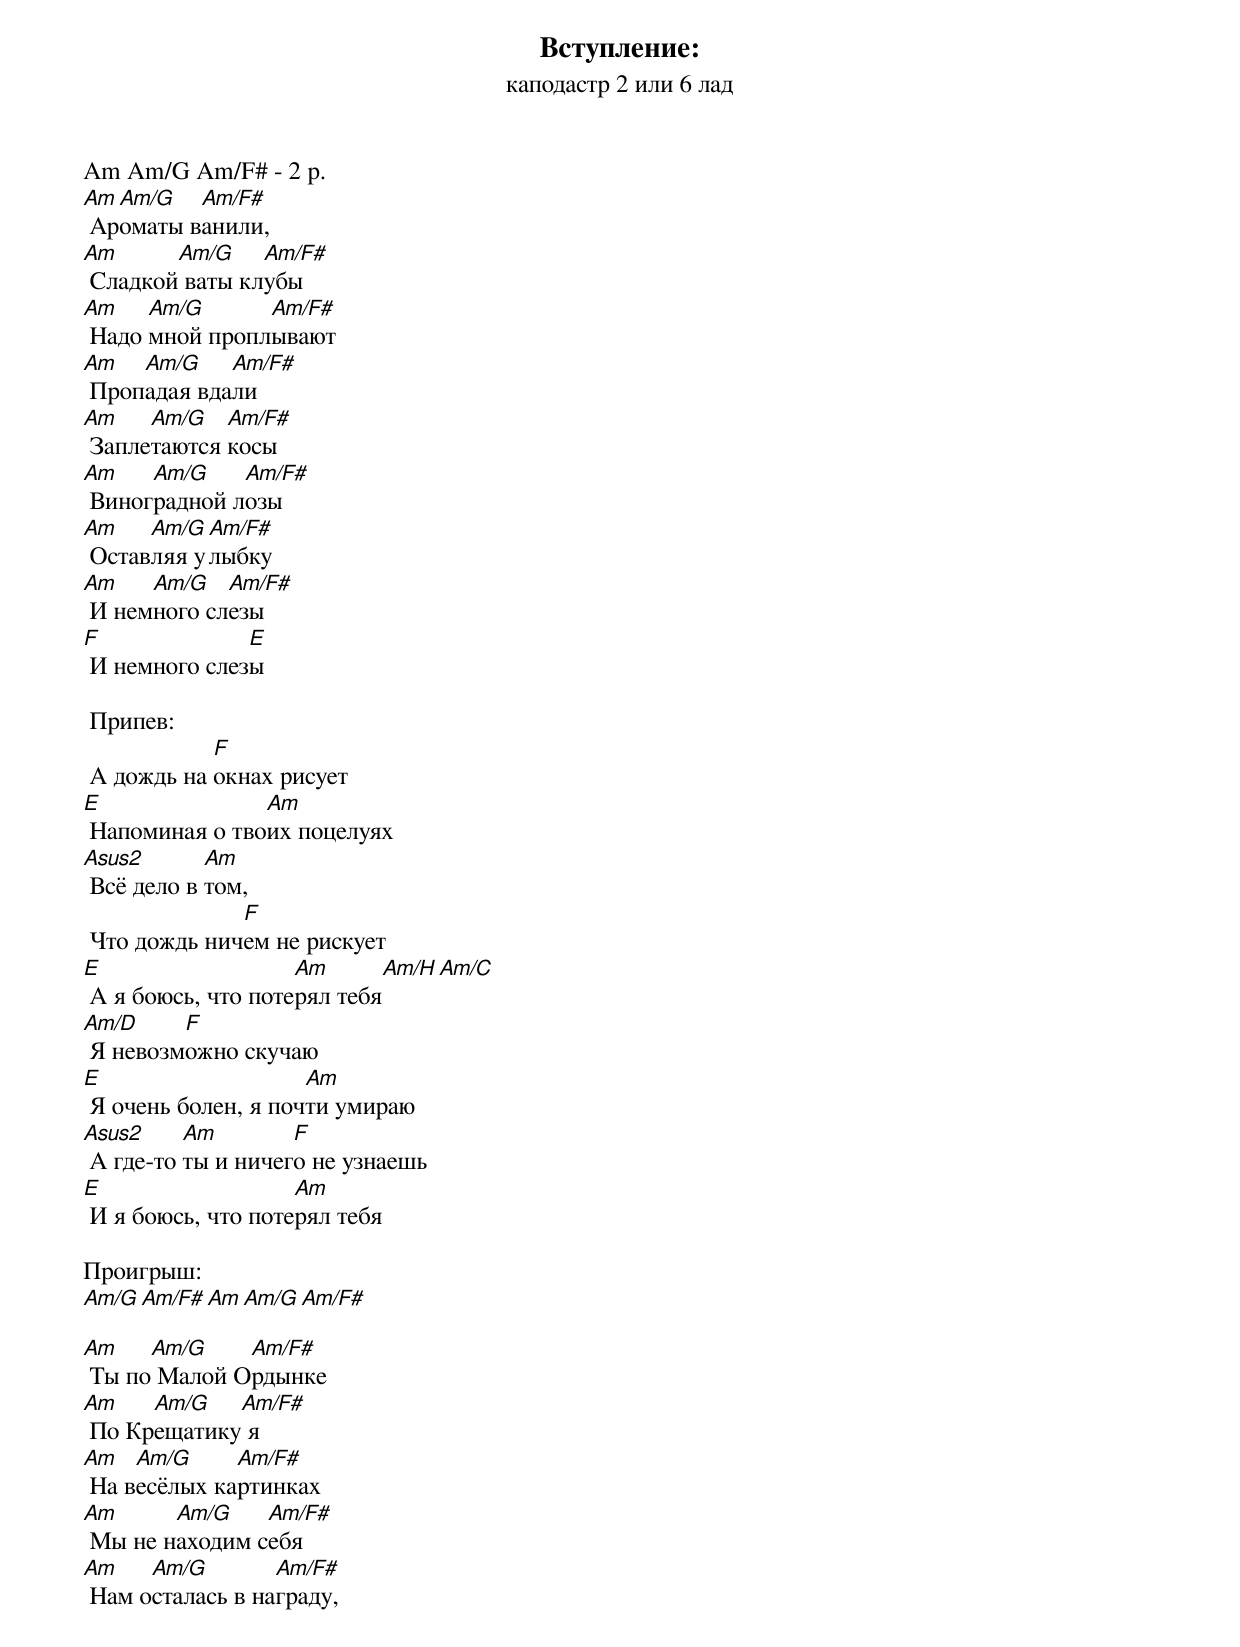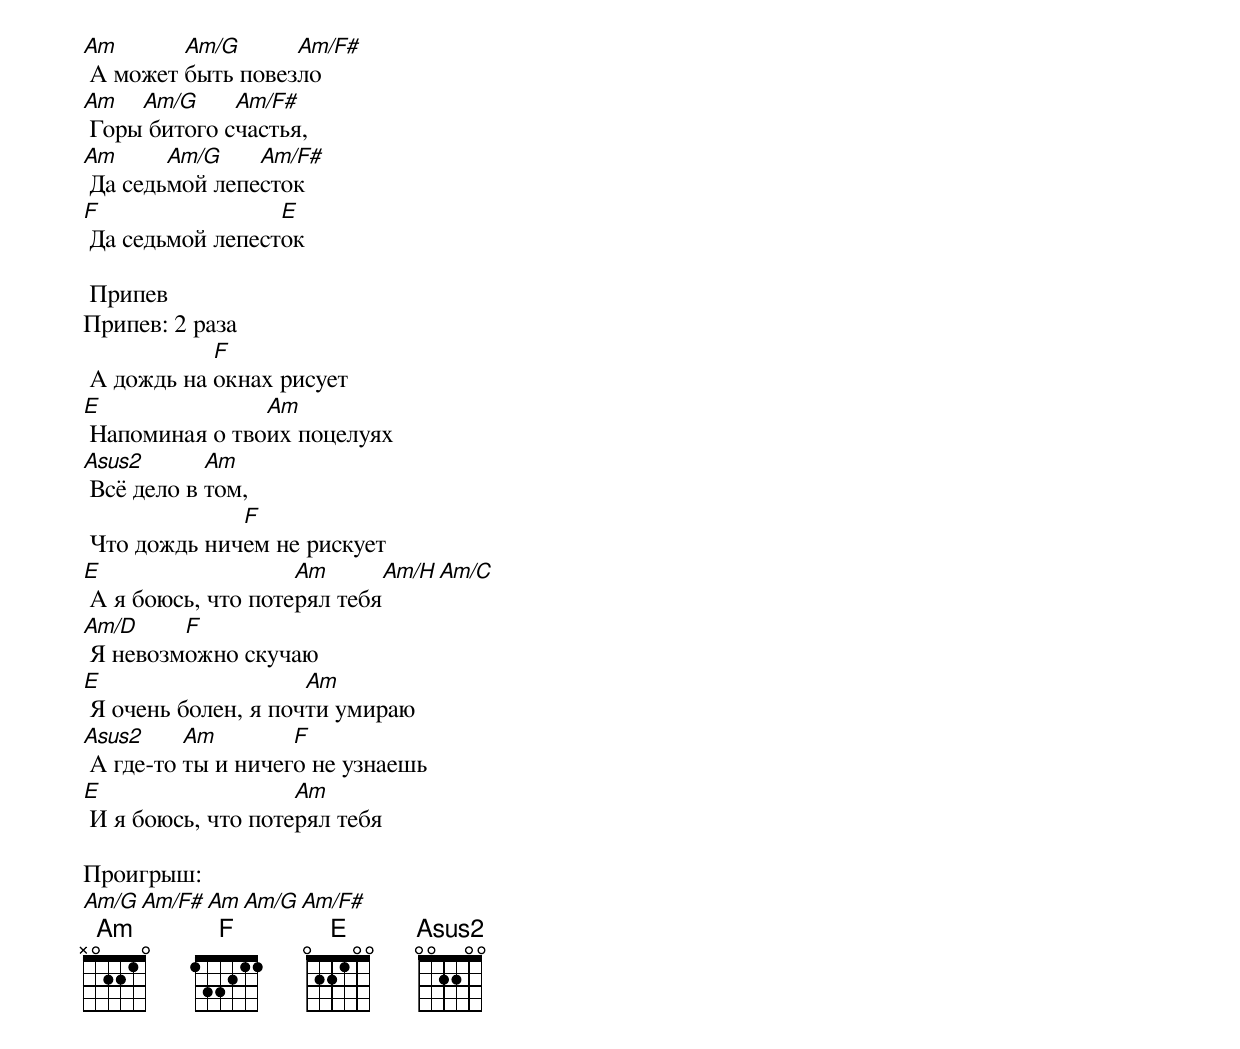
Вступление:
каподастр 2 или 6 лад
Am Am/G Am/F# - 2 р.
Am Am/G   Am/F#
 Ароматы ванили,
Am      Am/G    Am/F#
 Cладкой ваты клубы
Am    Am/G      Am/F#
 Надо мной проплывают
Am   Am/G    Am/F#
 Пропадая вдали
Am    Am/G   Am/F#
 Заплетаются косы
Am    Am/G    Am/F#
 Виноградной лозы
Am    Am/G Am/F#
 Оставляя улыбку
Am    Am/G   Am/F#
 И немного слезы
F              E
 И немного слезы

 Припев:
            F
 А дождь на окнах рисует
E               Am
 Напоминая о твоих поцелуях
Asus2       Am
 Всё дело в том,
              F
 Что дождь ничем не рискует
E                   Am      Am/H Am/C
 А я боюсь, что потерял тебя
Am/D     F
 Я невозможно скучаю
E                    Am
 Я очень болен, я почти умираю
Asus2     Am        F
 А где-то ты и ничего не узнаешь
E                   Am
 И я боюсь, что потерял тебя

Проигрыш:
Am/G Am/F# Am Am/G Am/F#

Am    Am/G    Am/F#
 Ты по Малой Ордынке
Am    Am/G   Am/F#
 По Крещатику я
Am   Am/G     Am/F#
 На весёлых картинках
Am      Am/G    Am/F#
 Мы не находим себя
Am    Am/G        Am/F#
 Нам осталась в награду,
Am       Am/G      Am/F#
 А может быть повезло
Am   Am/G     Am/F#
 Горы битого счастья,
Am      Am/G    Am/F#
 Да седьмой лепесток
F                 E
 Да седьмой лепесток

 Припев
Припев: 2 раза
            F
 А дождь на окнах рисует
E               Am
 Напоминая о твоих поцелуях
Asus2       Am
 Всё дело в том,
              F
 Что дождь ничем не рискует
E                   Am      Am/H Am/C
 А я боюсь, что потерял тебя
Am/D     F
 Я невозможно скучаю
E                    Am
 Я очень болен, я почти умираю
Asus2     Am        F
 А где-то ты и ничего не узнаешь
E                   Am
 И я боюсь, что потерял тебя

Проигрыш:
Am/G Am/F# Am Am/G Am/F#
